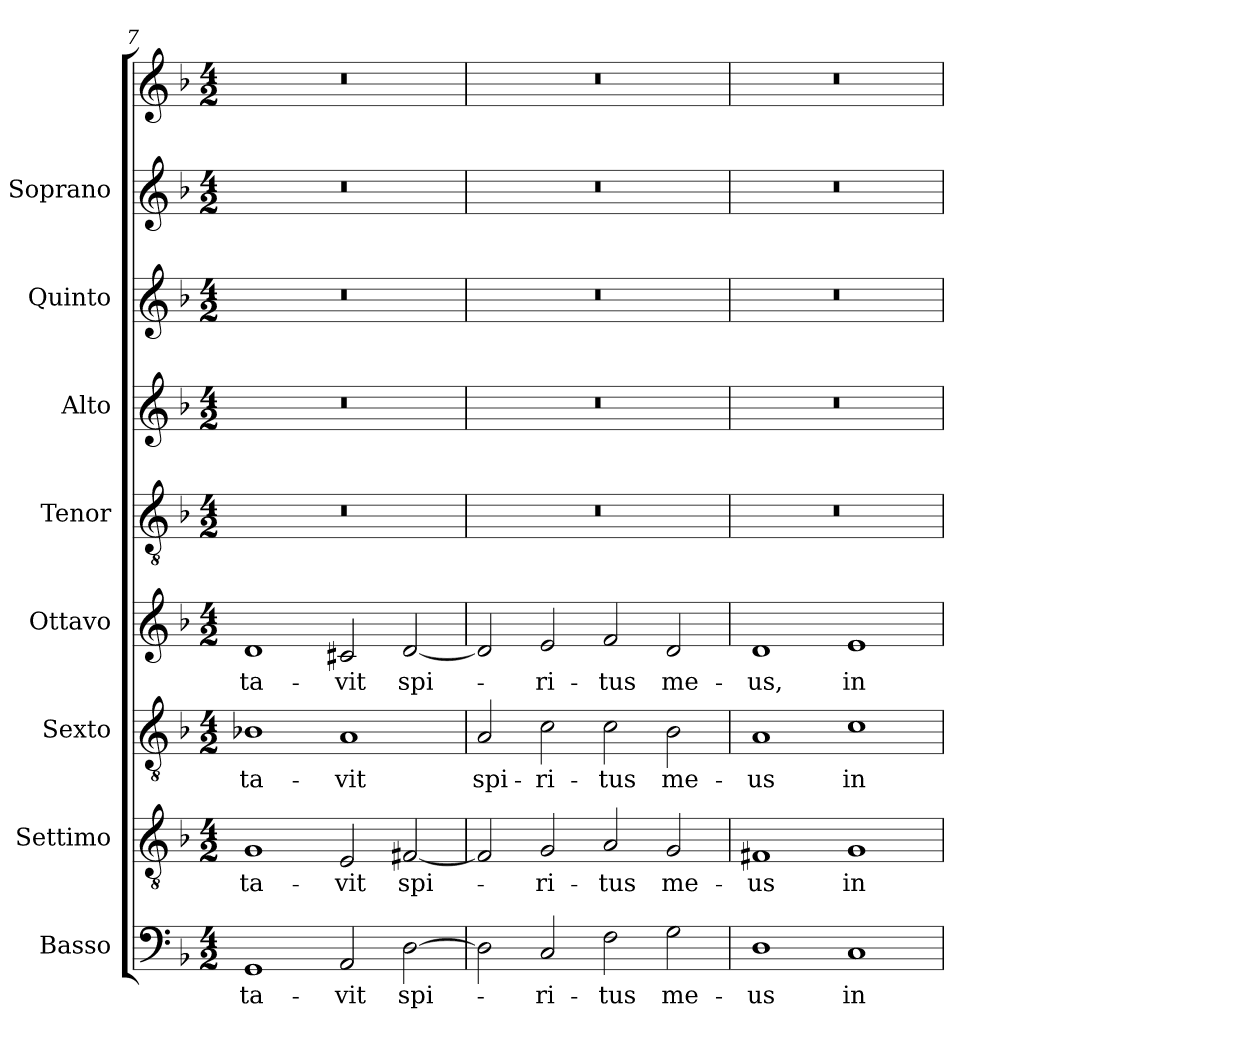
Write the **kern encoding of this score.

**kern	**text	**kern	**text	**kern	**text	**kern	**text	**kern	**kern	**kern	**kern	**kern
*part9	*part9	*part8	*part8	*part7	*part7	*part6	*part6	*part5	*part4	*part3	*part2	*part1
*staff9	*staff9	*staff8	*staff8	*staff7	*staff7	*staff6	*staff6	*staff5	*staff4	*staff3	*staff2	*staff1
*I"Basso	*	*I"Settimo	*	*I"Sexto	*	*I"Ottavo	*	*I"Tenor	*I"Alto	*I"Quinto	*I"Soprano	*
*I'B.	*	*I'St.	*	*	*	*I'Ot.	*	*I'T.	*I'A.	*I'Q.	*I'S.	*
*clefF4	*	*clefGv2	*	*clefGv2	*	*clefG2	*	*clefGv2	*clefG2	*clefG2	*clefG2	*clefG2
*	*	*ITrd7c12	*	*ITrd7c12	*	*	*	*ITrd7c12	*	*	*	*
*k[b-]	*	*k[b-]	*	*k[b-]	*	*k[b-]	*	*k[b-]	*k[b-]	*k[b-]	*k[b-]	*k[b-]
*F:	*	*F:	*	*F:	*	*F:	*	*F:	*F:	*F:	*F:	*F:
*M4/2	*	*M4/2	*	*M4/2	*	*M4/2	*	*M4/2	*M4/2	*M4/2	*M4/2	*M4/2
=7	=7	=7	=7	=7	=7	=7	=7	=7	=7	=7	=7	=7
!	!LO:LY:b:color=#000000	!	!	!	!	!	!	!	!	!	!	!
!	!	!	!LO:LY:b:color=#000000	!	!	!	!	!	!	!	!	!
!	!	!	!	!	!LO:LY:b:color=#000000	!	!	!	!	!	!	!
!	!	!	!	!	!	!	!LO:LY:b:color=#000000	!LO:N:vis=1	!LO:N:vis=1	!LO:N:vis=1	!LO:N:vis=1	!LO:N:vis=1
1GGi	-ta-	1GGi	-ta-	1BB-Xi	-ta-	1di	-ta-	0r	0r	0r	0r	0r
!	!LO:LY:b:color=#000000	!	!	!	!	!	!	!	!	!	!	!
!	!	!	!LO:LY:b:color=#000000	!	!	!	!	!	!	!	!	!
!	!	!	!	!	!LO:LY:b:color=#000000	!	!	!	!	!	!	!
!	!	!	!	!	!	!	!LO:LY:b:color=#000000	!	!	!	!	!
2AAi/	-vit	2EEi/	-vit	1AAi	-vit	2c#Xi/	-vit	.	.	.	.	.
!	!LO:LY:b:color=#000000	!	!	!	!	!	!	!	!	!	!	!
!	!	!	!LO:LY:b:color=#000000	!	!	!	!	!	!	!	!	!
!	!	!	!	!	!	!	!LO:LY:b:color=#000000	!	!	!	!	!
[2Di\	spi-	[2FF#Xi/	spi-	.	.	[2di/	spi-	.	.	.	.	.
=8	=8	=8	=8	=8	=8	=8	=8	=8	=8	=8	=8	=8
!	!	!	!	!	!LO:LY:b:color=#000000	!	!	!LO:N:vis=1	!LO:N:vis=1	!LO:N:vis=1	!LO:N:vis=1	!LO:N:vis=1
2Di\]	.	2FF#i/]	.	2AAi/	spi-	2di/]	.	0r	0r	0r	0r	0r
!	!LO:LY:b:color=#000000	!	!	!	!	!	!	!	!	!	!	!
!	!	!	!LO:LY:b:color=#000000	!	!	!	!	!	!	!	!	!
!	!	!	!	!	!LO:LY:b:color=#000000	!	!	!	!	!	!	!
!	!	!	!	!	!	!	!LO:LY:b:color=#000000	!	!	!	!	!
2Ci/	-ri-	2GGi/	-ri-	2Ci\	-ri-	2ei/	-ri-	.	.	.	.	.
!	!LO:LY:b:color=#000000	!	!	!	!	!	!	!	!	!	!	!
!	!	!	!LO:LY:b:color=#000000	!	!	!	!	!	!	!	!	!
!	!	!	!	!	!LO:LY:b:color=#000000	!	!	!	!	!	!	!
!	!	!	!	!	!	!	!LO:LY:b:color=#000000	!	!	!	!	!
2Fi\	-tus	2AAi/	-tus	2Ci\	-tus	2fi/	-tus	.	.	.	.	.
!	!LO:LY:b:color=#000000	!	!	!	!	!	!	!	!	!	!	!
!	!	!	!LO:LY:b:color=#000000	!	!	!	!	!	!	!	!	!
!	!	!	!	!	!LO:LY:b:color=#000000	!	!	!	!	!	!	!
!	!	!	!	!	!	!	!LO:LY:b:color=#000000	!	!	!	!	!
2Gi\	me-	2GGi/	me-	2BB-i\	me-	2di/	me-	.	.	.	.	.
!!LO:LB:g=z
=9	=9	=9	=9	=9	=9	=9	=9	=9	=9	=9	=9	=9
!	!LO:LY:b:color=#000000	!	!	!	!	!	!	!	!	!	!	!
!	!	!	!LO:LY:b:color=#000000	!	!	!	!	!	!	!	!	!
!	!	!	!	!	!LO:LY:b:color=#000000	!	!	!	!	!	!	!
!	!	!	!	!	!	!	!LO:LY:b:color=#000000	!LO:N:vis=1	!LO:N:vis=1	!LO:N:vis=1	!LO:N:vis=1	!LO:N:vis=1
1Di	-us	1FF#Xi	-us	1AAi	-us	1di	-us,	0r	0r	0r	0r	0r
!	!LO:LY:b:color=#000000	!	!	!	!	!	!	!	!	!	!	!
!	!	!	!LO:LY:b:color=#000000	!	!	!	!	!	!	!	!	!
!	!	!	!	!	!LO:LY:b:color=#000000	!	!	!	!	!	!	!
!	!	!	!	!	!	!	!LO:LY:b:color=#000000	!	!	!	!	!
1Ci	in	1GGi	in	1Ci	in	1ei	in	.	.	.	.	.
=	=	=	=	=	=	=	=	=	=	=	=	=
*-	*-	*-	*-	*-	*-	*-	*-	*-	*-	*-	*-	*-
